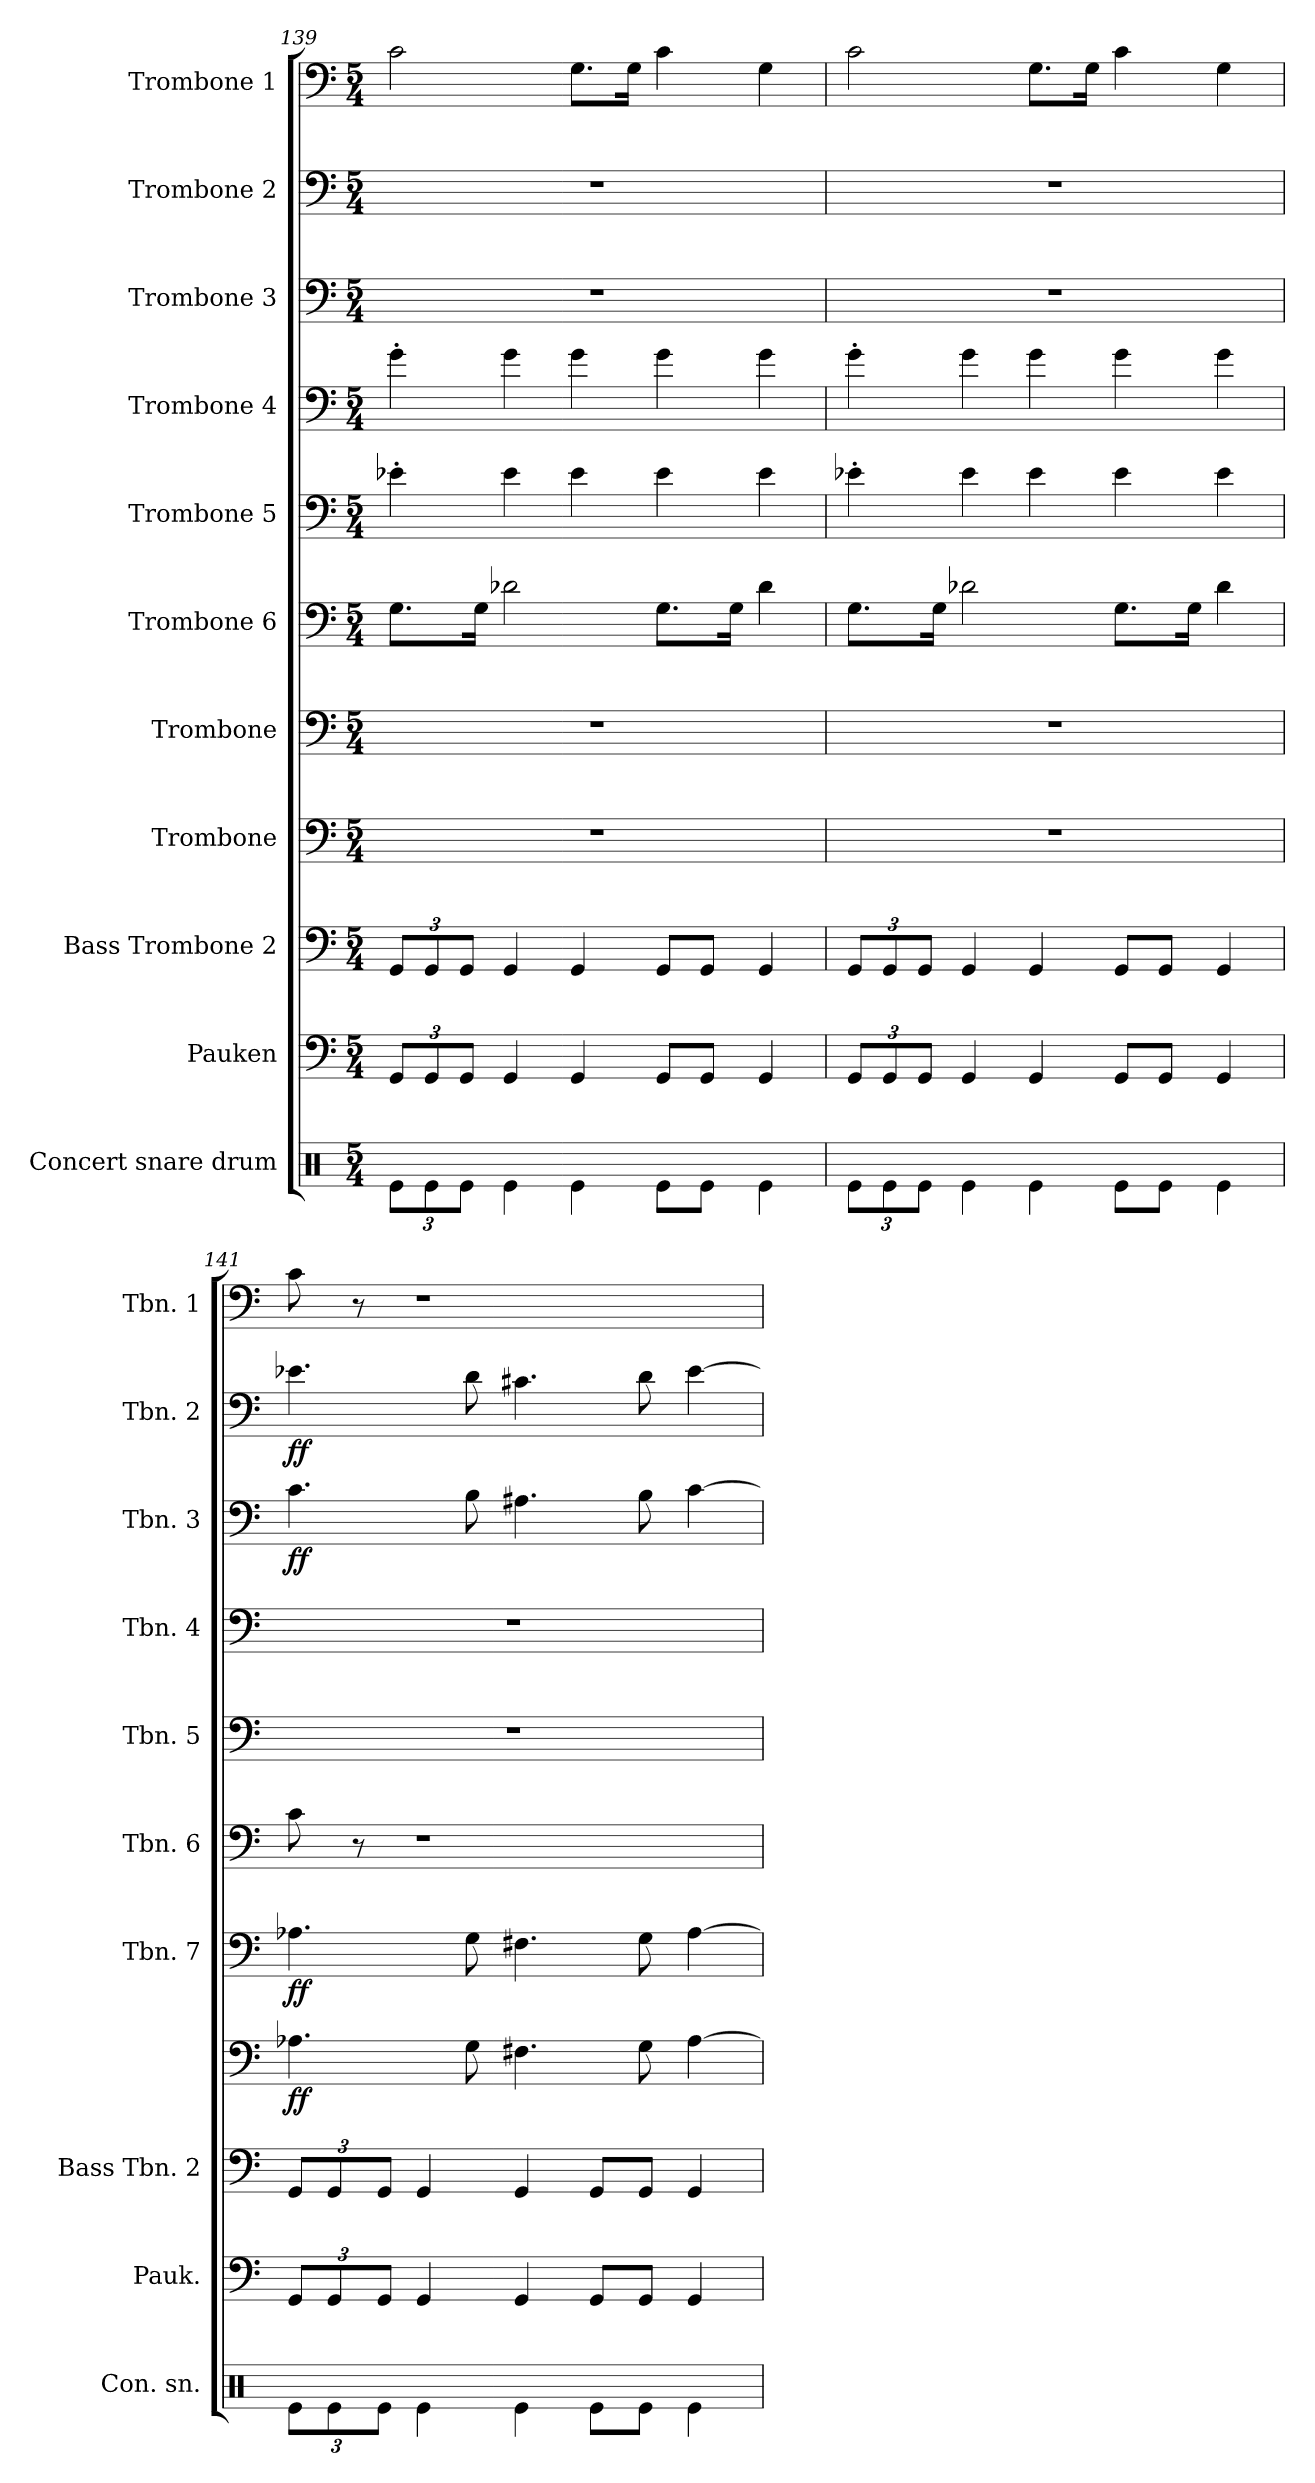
**kern	**kern	**kern	**kern	**dynam	**kern	**dynam	**kern	**kern	**kern	**kern	**dynam	**kern	**dynam	**kern
*part11	*part10	*part9	*part8	*part8	*part7	*part7	*part6	*part5	*part4	*part3	*part3	*part2	*part2	*part1
*staff11	*staff10	*staff9	*staff8	*staff8	*staff7	*staff7	*staff6	*staff5	*staff4	*staff3	*staff3	*staff2	*staff2	*staff1
*I"Concert snare drum	*I"Pauken	*I"Bass Trombone 2	*I"Trombone	*	*I"Trombone	*	*I"Trombone 6	*I"Trombone 5	*I"Trombone 4	*I"Trombone 3	*	*I"Trombone 2	*	*I"Trombone 1
*I'Con. sn.	*I'Pauk.	*I'Bass Tbn. 2	*	*	*I'Tbn. 7	*	*I'Tbn. 6	*I'Tbn. 5	*I'Tbn. 4	*I'Tbn. 3	*	*I'Tbn. 2	*	*I'Tbn. 1
!!LO:PB:g=z
*clefX	*clefF4	*clefF4	*clefF4	*	*clefF4	*	*clefF4	*clefF4	*clefF4	*clefF4	*	*clefF4	*	*clefF4
*k[]	*k[]	*k[]	*k[]	*	*k[]	*	*k[]	*k[]	*k[]	*k[]	*	*k[]	*	*k[]
*M5/4	*M5/4	*M5/4	*M5/4	*	*M5/4	*	*M5/4	*M5/4	*M5/4	*M5/4	*	*M5/4	*	*M5/4
*Xbrackettup	*Xbrackettup	*Xbrackettup	*	*	*	*	*	*	*	*	*	*	*	*
=139	=139	=139	=139	=139	=139	=139	=139	=139	=139	=139	=139	=139	=139	=139
12Re\L	12GG/L	12GG/L	4%5r	.	4%5r	.	8.G\L	4e-X'\	4g'\	4%5r	.	4%5r	.	2c\
12Re\	12GG/	12GG/	.	.	.	.	.	.	.	.	.	.	.	.
12Re\J	12GG/J	12GG/J	.	.	.	.	.	.	.	.	.	.	.	.
.	.	.	.	.	.	.	16G\Jk	.	.	.	.	.	.	.
4Re\	4GG/	4GG/	.	.	.	.	2d-X\	4e-\	4g\	.	.	.	.	.
4Re\	4GG/	4GG/	.	.	.	.	.	4e-\	4g\	.	.	.	.	8.G\L
.	.	.	.	.	.	.	.	.	.	.	.	.	.	16G\Jk
8Re\L	8GG/L	8GG/L	.	.	.	.	8.G\L	4e-\	4g\	.	.	.	.	4c\
8Re\J	8GG/J	8GG/J	.	.	.	.	.	.	.	.	.	.	.	.
.	.	.	.	.	.	.	16G\Jk	.	.	.	.	.	.	.
4Re\	4GG/	4GG/	.	.	.	.	4d-\	4e-\	4g\	.	.	.	.	4G\
=140	=140	=140	=140	=140	=140	=140	=140	=140	=140	=140	=140	=140	=140	=140
12Re\L	12GG/L	12GG/L	4%5r	.	4%5r	.	8.G\L	4e-X'\	4g'\	4%5r	.	4%5r	.	2c\
12Re\	12GG/	12GG/	.	.	.	.	.	.	.	.	.	.	.	.
12Re\J	12GG/J	12GG/J	.	.	.	.	.	.	.	.	.	.	.	.
.	.	.	.	.	.	.	16G\Jk	.	.	.	.	.	.	.
4Re\	4GG/	4GG/	.	.	.	.	2d-X\	4e-\	4g\	.	.	.	.	.
4Re\	4GG/	4GG/	.	.	.	.	.	4e-\	4g\	.	.	.	.	8.G\L
.	.	.	.	.	.	.	.	.	.	.	.	.	.	16G\Jk
8Re\L	8GG/L	8GG/L	.	.	.	.	8.G\L	4e-\	4g\	.	.	.	.	4c\
8Re\J	8GG/J	8GG/J	.	.	.	.	.	.	.	.	.	.	.	.
.	.	.	.	.	.	.	16G\Jk	.	.	.	.	.	.	.
4Re\	4GG/	4GG/	.	.	.	.	4d-\	4e-\	4g\	.	.	.	.	4G\
=141	=141	=141	=141	=141	=141	=141	=141	=141	=141	=141	=141	=141	=141	=141
!	!	!	!	!LO:DY:b	!	!LO:DY:b	!	!	!	!	!LO:DY:b	!	!LO:DY:b	!
12Re\L	12GG/L	12GG/L	4.A-X\	ff	4.A-X\	ff	8c\	4%5r	4%5r	4.c\	ff	4.e-X\	ff	8c\
12Re\	12GG/	12GG/	.	.	.	.	.	.	.	.	.	.	.	.
.	.	.	.	.	.	.	8r	.	.	.	.	.	.	8r
12Re\J	12GG/J	12GG/J	.	.	.	.	.	.	.	.	.	.	.	.
4Re\	4GG/	4GG/	.	.	.	.	1r	.	.	.	.	.	.	1r
.	.	.	8G\	.	8G\	.	.	.	.	8B\	.	8d\	.	.
4Re\	4GG/	4GG/	4.F#X\	.	4.F#X\	.	.	.	.	4.A#X\	.	4.c#X\	.	.
8Re\L	8GG/L	8GG/L	.	.	.	.	.	.	.	.	.	.	.	.
8Re\J	8GG/J	8GG/J	8G\	.	8G\	.	.	.	.	8B\	.	8d\	.	.
4Re\	4GG/	4GG/	[4A-\	.	[4A-\	.	.	.	.	[4c\	.	[4e-\	.	.
=	=	=	=	=	=	=	=	=	=	=	=	=	=	=
*-	*-	*-	*-	*-	*-	*-	*-	*-	*-	*-	*-	*-	*-	*-
